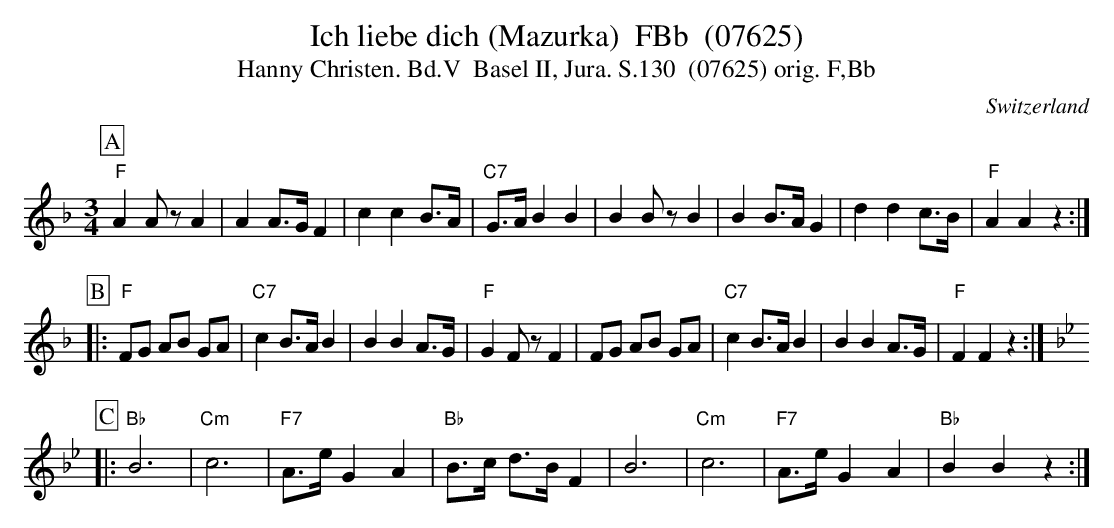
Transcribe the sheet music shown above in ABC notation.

X:1
T:Ich liebe dich (Mazurka)  FBb  (07625)
T:Hanny Christen. Bd.V  Basel II, Jura. S.130  (07625) orig. F,Bb
M:3/4
L:1/8
O:Switzerland
K:F major
[P:A] "F"A2AzA2 | A2A>GF2 | c2c2B>A | "C7"G>AB2B2 | B2BzB2 | B2B>AG2 | d2d2c>B | "F"A2A2z2 :|
[P:B] |: "F"FG AB GA | "C7"c2B>AB2 | B2B2A>G | "F"G2FzF2 | FG AB GA | "C7"c2B>AB2 | B2B2A>G | "F"F2F2z2 :|
K:Bb
[P:C] |: "Bb"B6 | "Cm"c6 | "F7"A>eG2A2 | "Bb"B>c d>BF2 | B6 | "Cm"c6 | "F7"A>eG2A2 | "Bb"B2B2z2 :|
W:
